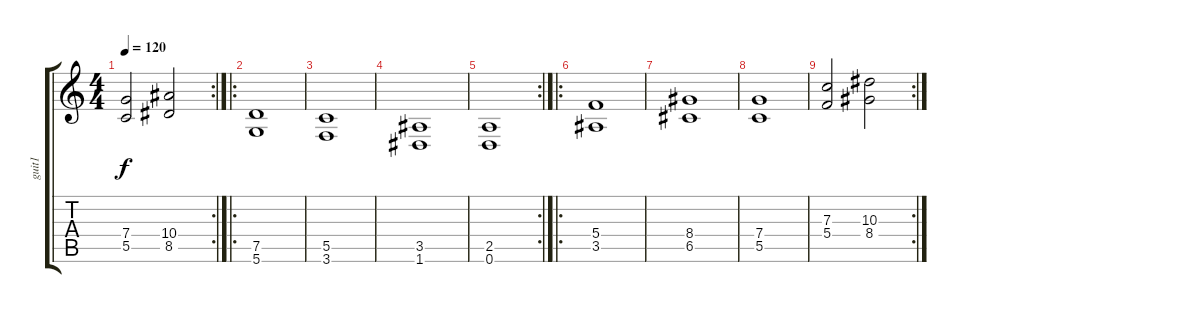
\track ("guit1" "guit1") {instrument distortionguitar}
\staff {score tabs}
\tuning (D4 A3 F3 C3 G2 D2) {hide}
\rc 2
\ts (4 4)
\tempo 120
\clef g2
\ks c
(7.4 5.5).2{dy f} (10.4 8.5).2 |
\ro
(7.5 5.6).1 |
(5.5 3.6).1 |
(3.5 1.6).1 |
\rc 2
(2.5 0.6).1 |
\ro
(5.4 3.5).1 |
(8.4 6.5).1 |
(7.4 5.5).1 |
\rc 2
(7.3 5.4).2 (10.3 8.4).2
